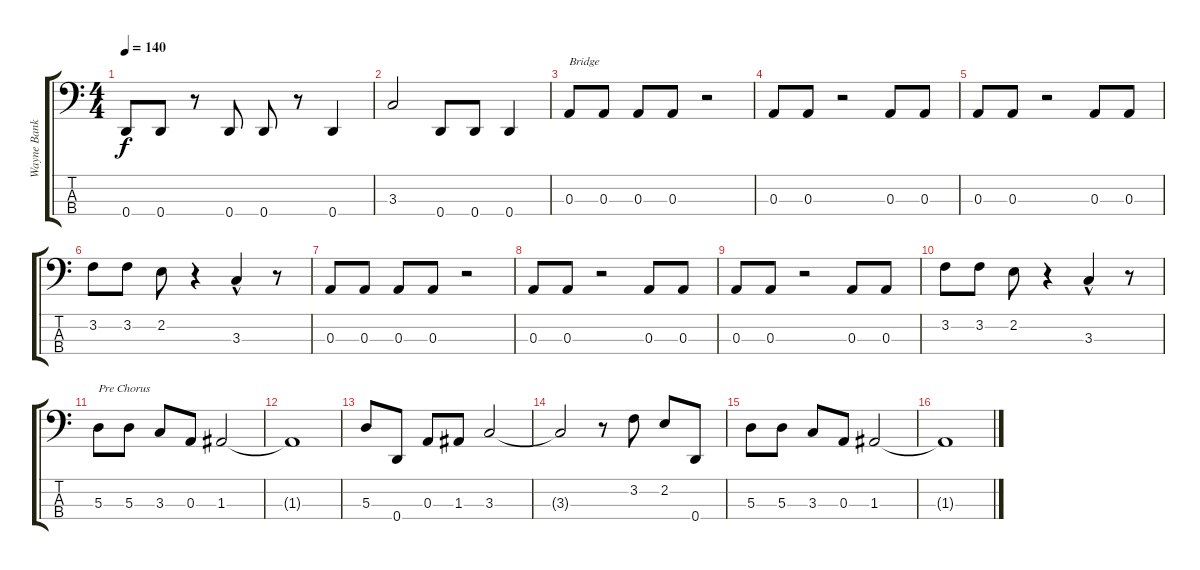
\track ("Wayne Banks" "Wayne Bank") {instrument electricbasspick}
\staff {score tabs}
\tuning (G2 D2 A1 D1) {hide}
\ts (4 4)
\tempo 140
\clef f4
\ks c
0.4.8{dy f} 0.4.8 r.8 0.4.8 0.4.8 r.8 0.4.4 |
3.3.2 0.4.8 0.4.8 0.4.4 |
0.3.8{txt "Bridge"} 0.3.8 0.3.8 0.3.8 r.2 |
0.3.8 0.3.8 r.2 0.3.8 0.3.8 |
0.3.8 0.3.8 r.2 0.3.8 0.3.8 |
3.2.8 3.2.8 2.2.8 r.4 3.3{hac}.4 r.8 |
0.3.8 0.3.8 0.3.8 0.3.8 r.2 |
0.3.8 0.3.8 r.2 0.3.8 0.3.8 |
0.3.8 0.3.8 r.2 0.3.8 0.3.8 |
3.2.8 3.2.8 2.2.8 r.4 3.3{hac}.4 r.8 |
5.3.8{txt "Pre Chorus"} 5.3.8 3.3.8 0.3.8 1.3.2 |
1.3{t}.1 |
5.3.8 0.4.8 0.3.8 1.3.8 3.3.2 |
3.3{t}.2 r.8 3.2.8 2.2.8 0.4.8 |
5.3.8 5.3.8 3.3.8 0.3.8 1.3.2 |
1.3{t}.1
